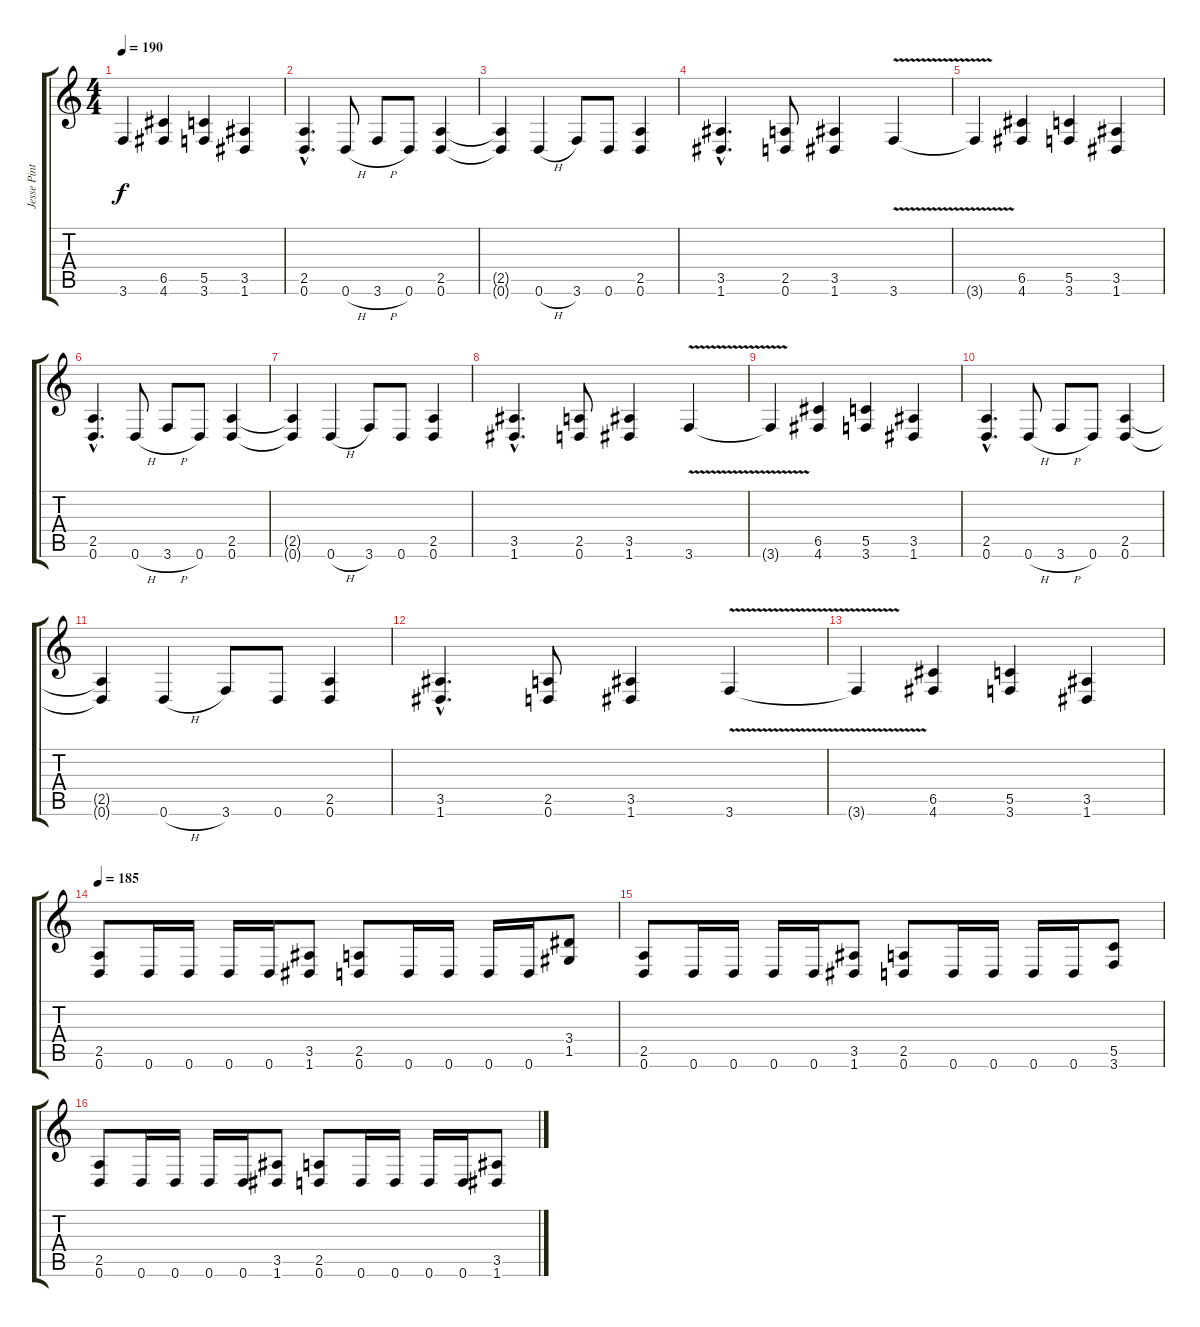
\track ("Jesse Pintado (Guitar 2)" "Jesse Pint") {instrument distortionguitar}
\staff {score tabs}
\tuning (D4 A3 F3 C3 G2 D2) {hide}
\ts (4 4)
\tempo 190
\clef g2
\ks c
3.6{t}.4{dy f} (6.5 4.6).4 (5.5 3.6).4 (3.5 1.6).4 |
(2.5{hac} 0.6{hac}).4{d} 0.6{h}.8 3.6{h}.8 0.6.8 (2.5 0.6).4 |
(2.5{t} 0.6{t}).4 0.6{h}.4 3.6.8 0.6.8 (2.5 0.6).4 |
(3.5{hac} 1.6{hac}).4{d} (2.5 0.6).8 (3.5 1.6).4 3.6{v}.4 |
3.6{t}.4 (6.5 4.6).4 (5.5 3.6).4 (3.5 1.6).4 |
(2.5{hac} 0.6{hac}).4{d} 0.6{h}.8 3.6{h}.8 0.6.8 (2.5 0.6).4 |
(2.5{t} 0.6{t}).4 0.6{h}.4 3.6.8 0.6.8 (2.5 0.6).4 |
(3.5{hac} 1.6{hac}).4{d} (2.5 0.6).8 (3.5 1.6).4 3.6{v}.4 |
3.6{t}.4 (6.5 4.6).4 (5.5 3.6).4 (3.5 1.6).4 |
(2.5{hac} 0.6{hac}).4{d} 0.6{h}.8 3.6{h}.8 0.6.8 (2.5 0.6).4 |
(2.5{t} 0.6{t}).4 0.6{h}.4 3.6.8 0.6.8 (2.5 0.6).4 |
(3.5{hac} 1.6{hac}).4{d} (2.5 0.6).8 (3.5 1.6).4 3.6{v}.4 |
3.6{t}.4 (6.5 4.6).4 (5.5 3.6).4 (3.5 1.6).4 |
\tempo 185
(2.5 0.6).8 0.6.16 0.6.16 0.6.16 0.6.16 (3.5 1.6).8 (2.5 0.6).8 0.6.16 0.6.16 0.6.16 0.6.16 (3.4 1.5).8 |
(2.5 0.6).8 0.6.16 0.6.16 0.6.16 0.6.16 (3.5 1.6).8 (2.5 0.6).8 0.6.16 0.6.16 0.6.16 0.6.16 (5.5 3.6).8 |
(2.5 0.6).8 0.6.16 0.6.16 0.6.16 0.6.16 (3.5 1.6).8 (2.5 0.6).8 0.6.16 0.6.16 0.6.16 0.6.16 (3.5 1.6).8
